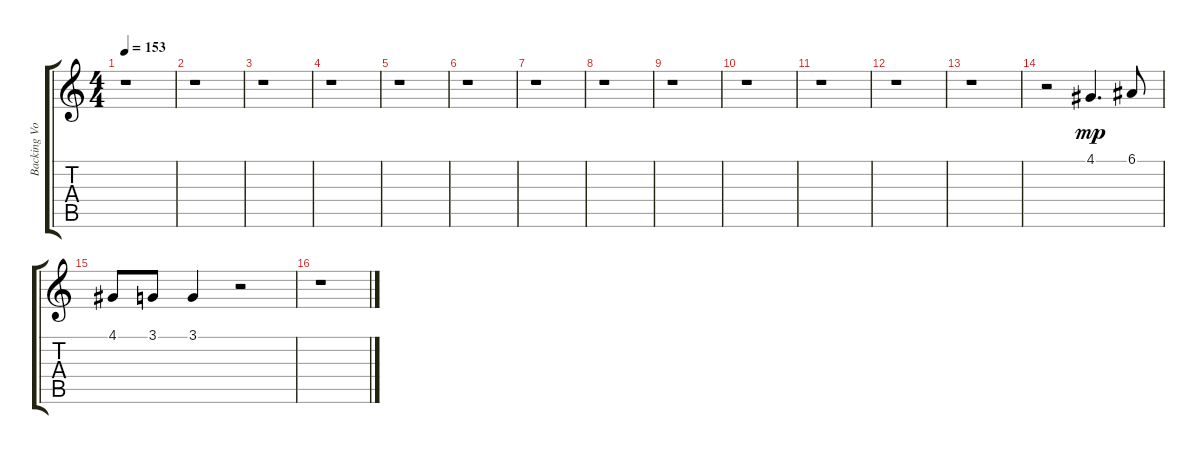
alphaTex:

\track ("Backing Vocals" "Backing Vo") {instrument voiceoohs}
\staff {score tabs}
\tuning (E4 B3 G3 D3 A2 E2) {hide}
\ts (4 4)
\tempo 153
\clef g2
\ks c
r.1{dy f} |
r.1 |
r.1 |
r.1 |
r.1 |
r.1 |
r.1 |
r.1 |
r.1 |
r.1 |
r.1 |
r.1 |
r.1 |
r.2 4.1.4{d dy mp} 6.1.8 |
4.1.8 3.1.8 3.1.4 r.2 |
r.1
